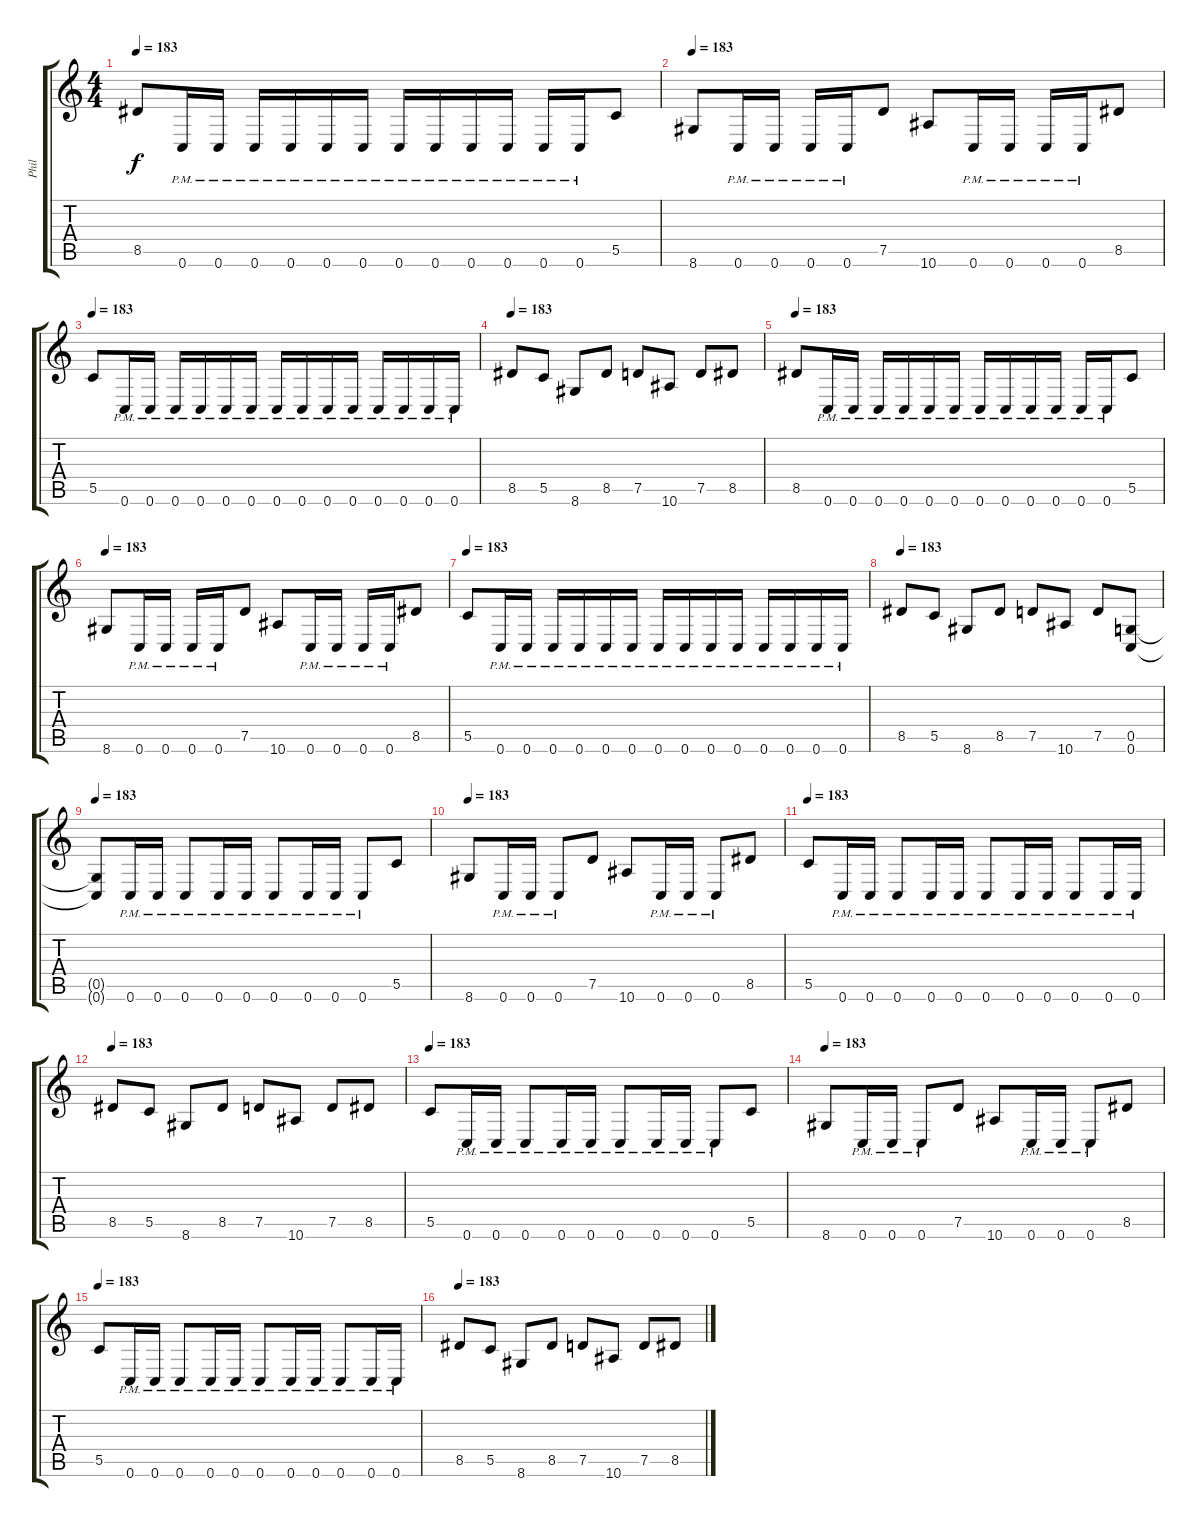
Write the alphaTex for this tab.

\track ("Phil" "Phil") {instrument overdrivenguitar}
\staff {score tabs}
\tuning (D4 A3 F3 C3 G2 C2) {hide}
\ts (4 4)
\tempo 183
\clef g2
\ks c
8.5.8{dy f} 0.6{pm}.16 0.6{pm}.16 0.6{pm}.16 0.6{pm}.16 0.6{pm}.16 0.6{pm}.16 0.6{pm}.16 0.6{pm}.16 0.6{pm}.16 0.6{pm}.16 0.6{pm}.16 0.6{pm}.16 5.5.8 |
\tempo 183
8.6.8 0.6{pm}.16 0.6{pm}.16 0.6{pm}.16 0.6{pm}.16 7.5.8 10.6.8 0.6{pm}.16 0.6{pm}.16 0.6{pm}.16 0.6{pm}.16 8.5.8 |
\tempo 183
5.5.8 0.6{pm}.16 0.6{pm}.16 0.6{pm}.16 0.6{pm}.16 0.6{pm}.16 0.6{pm}.16 0.6{pm}.16 0.6{pm}.16 0.6{pm}.16 0.6{pm}.16 0.6{pm}.16 0.6{pm}.16 0.6{pm}.16 0.6{pm}.16 |
\tempo 183
8.5.8 5.5.8 8.6.8 8.5.8 7.5.8 10.6.8 7.5.8 8.5.8 |
\tempo 183
8.5.8 0.6{pm}.16 0.6{pm}.16 0.6{pm}.16 0.6{pm}.16 0.6{pm}.16 0.6{pm}.16 0.6{pm}.16 0.6{pm}.16 0.6{pm}.16 0.6{pm}.16 0.6{pm}.16 0.6{pm}.16 5.5.8 |
\tempo 183
8.6.8 0.6{pm}.16 0.6{pm}.16 0.6{pm}.16 0.6{pm}.16 7.5.8 10.6.8 0.6{pm}.16 0.6{pm}.16 0.6{pm}.16 0.6{pm}.16 8.5.8 |
\tempo 183
5.5.8 0.6{pm}.16 0.6{pm}.16 0.6{pm}.16 0.6{pm}.16 0.6{pm}.16 0.6{pm}.16 0.6{pm}.16 0.6{pm}.16 0.6{pm}.16 0.6{pm}.16 0.6{pm}.16 0.6{pm}.16 0.6{pm}.16 0.6{pm}.16 |
\tempo 183
8.5.8 5.5.8 8.6.8 8.5.8 7.5.8 10.6.8 7.5.8 (0.5 0.6).8 |
\tempo 183
(0.5{t} 0.6{t}).8 0.6{pm}.16 0.6{pm}.16 0.6{pm}.8 0.6{pm}.16 0.6{pm}.16 0.6{pm}.8 0.6{pm}.16 0.6{pm}.16 0.6{pm}.8 5.5.8 |
\tempo 183
8.6.8 0.6{pm}.16 0.6{pm}.16 0.6{pm}.8 7.5.8 10.6.8 0.6{pm}.16 0.6{pm}.16 0.6{pm}.8 8.5.8 |
\tempo 183
5.5.8 0.6{pm}.16 0.6{pm}.16 0.6{pm}.8 0.6{pm}.16 0.6{pm}.16 0.6{pm}.8 0.6{pm}.16 0.6{pm}.16 0.6{pm}.8 0.6{pm}.16 0.6{pm}.16 |
\tempo 183
8.5.8 5.5.8 8.6.8 8.5.8 7.5.8 10.6.8 7.5.8 8.5.8 |
\tempo 183
5.5.8 0.6{pm}.16 0.6{pm}.16 0.6{pm}.8 0.6{pm}.16 0.6{pm}.16 0.6{pm}.8 0.6{pm}.16 0.6{pm}.16 0.6{pm}.8 5.5.8 |
\tempo 183
8.6.8 0.6{pm}.16 0.6{pm}.16 0.6{pm}.8 7.5.8 10.6.8 0.6{pm}.16 0.6{pm}.16 0.6{pm}.8 8.5.8 |
\tempo 183
5.5.8 0.6{pm}.16 0.6{pm}.16 0.6{pm}.8 0.6{pm}.16 0.6{pm}.16 0.6{pm}.8 0.6{pm}.16 0.6{pm}.16 0.6{pm}.8 0.6{pm}.16 0.6{pm}.16 |
\tempo 183
8.5.8 5.5.8 8.6.8 8.5.8 7.5.8 10.6.8 7.5.8 8.5.8
